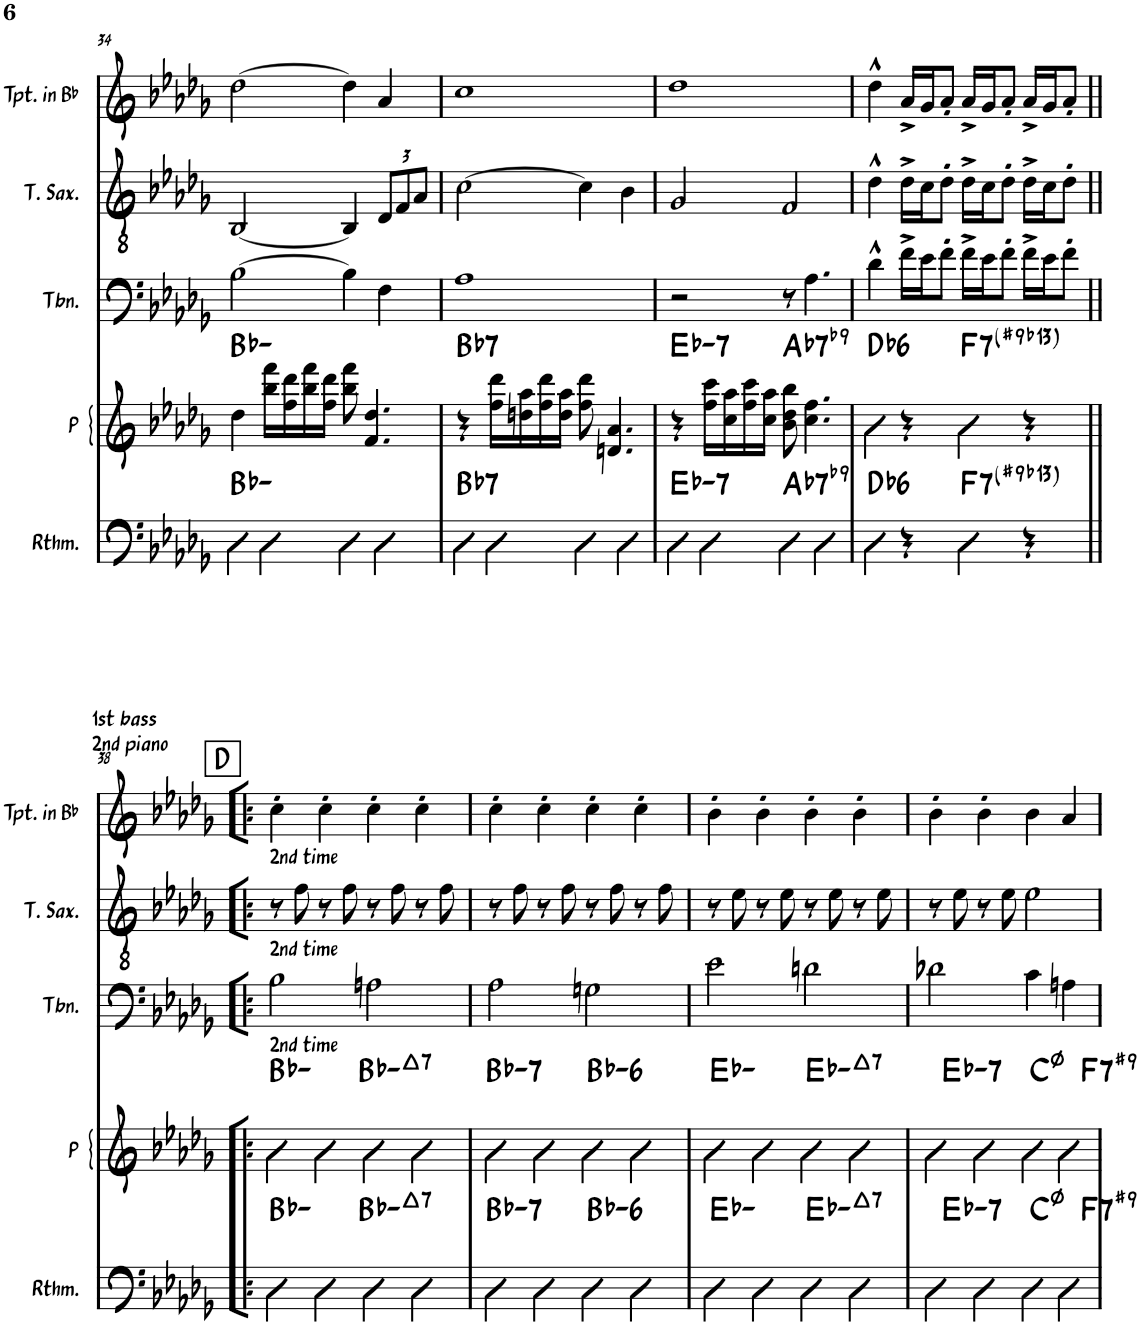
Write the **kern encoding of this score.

**kern	**kern	**harte	**kern	**harte	**kern	**kern	**kern
*part6	*part5	*part5	*part4	*part4	*part3	*part2	*part1
*staff6	*staff5	*	*staff4	*	*staff3	*staff2	*staff1
*I"4-Piece Drum Kit	*I"Rhythm	*	*I"Piano	*	*I"Trombone	*I"Tenor Saxophone	*I"Trumpet in Bb
*	*I'Rthm.	*	*I'P	*	*I'Tbn.	*I'T. Sax.	*I'Tpt. in Bb
!!LO:PB:g=z
*clefX	*clefF4	*	*clefG2	*	*clefF4	*clefGv2	*clefG2
*	*	*	*	*	*	*Trd8c14	*Trd1c2
*k[]	*k[b-e-a-d-g-]	*	*k[b-e-a-d-g-]	*	*k[b-e-a-d-g-]	*k[b-e-a-d-g-]	*k[b-e-a-d-g-]
*M4/4	*M4/4	*	*M4/4	*	*M4/4	*M4/4	*M4/4
=34	=34	=34	=34	=34	=34	=34	=34
1r	4D-\	Bb:min	4dd-\	Bb:min	[2B-\	[2BB-/	[2dd-\
.	4D-\	.	16bb-\ 16fff\LL	.	.	.	.
.	.	.	16ff\ 16ddd-\	.	.	.	.
.	.	.	16bb-\ 16fff\	.	.	.	.
.	.	.	16ff\ 16ddd-\JJ	.	.	.	.
.	4D-\	.	8bb-\ 8fff\	.	4B-\]	4BB-/]	4dd-\]
.	.	.	4.f/ 4.dd-/	.	.	.	.
*	*	*	*	*	*	*Xbrackettup	*
.	4D-\	.	.	.	4F\	12D-/L	4a-/
.	.	.	.	.	.	12F/	.
.	.	.	.	.	.	12A-/J	.
=35	=35	=35	=35	=35	=35	=35	=35
!	!	!LO:H:kt=7	!	!LO:H:kt=7	!	!	!
1r	4D-\	Bb:7	4r	Bb:7	1A-	[2c\	1cc
.	4D-\	.	16ff\ 16ddd-\LL	.	.	.	.
.	.	.	16ddn\ 16aa-\	.	.	.	.
.	.	.	16ff\ 16ddd-\	.	.	.	.
.	.	.	16dd\ 16aa-\JJ	.	.	.	.
.	4D-\	.	8ff\ 8ddd-\	.	.	4c\]	.
.	.	.	4.dn/ 4.a-/	.	.	.	.
.	4D-\	.	.	.	.	4B-\	.
=36	=36	=36	=36	=36	=36	=36	=36
!	!	!LO:H:kt=7	!	!LO:H:kt=7	!	!	!
1r	4D-\	Eb:min7	4r	Eb:min7	2r	2G-/	1dd-
.	4D-\	.	16ff\ 16ccc\LL	.	.	.	.
.	.	.	16cc\ 16aa-\	.	.	.	.
.	.	.	16ff\ 16ccc\	.	.	.	.
.	.	.	16cc\ 16aa-\JJ	.	.	.	.
!	!	!LO:H:kt=7	!	!LO:H:kt=7	!	!	!
.	4D-\	Ab:7(b9)	8b-\ 8dd-\ 8bb-\	Ab:7(b9)	8r	2F/	.
.	.	.	4.cc\ 4.ff\	.	4.A-\	.	.
.	4D-\	.	.	.	.	.	.
=37	=37	=37	=37	=37	=37	=37	=37
!	!	!LO:H:kt=6	!	!LO:H:kt=6	!	!	!
1r	4D-\	Db:maj6	4b-\	Db:maj6	4d-^^\	4d-^^\	4dd-^^\
.	4r	.	4r	.	16f^\LL	16d-^\LL	16a-^/LL
.	.	.	.	.	16e-\J	16c\J	16g-/J
.	.	.	.	.	8f'\J	8d-'\J	8a-'/J
!	!	!LO:H:kt=7	!	!LO:H:kt=7	!	!	!
.	4D-\	F:7(#9,b13)	4b-\	F:7(#9,b13)	16f^\LL	16d-^\LL	16a-^/LL
.	.	.	.	.	16e-\J	16c\J	16g-/J
.	.	.	.	.	8f'\J	8d-'\J	8a-'/J
.	4r	.	4r	.	16f^\LL	16d-^\LL	16a-^/LL
.	.	.	.	.	16e-\J	16c\J	16g-/J
.	.	.	.	.	8f'\J	8d-'\J	8a-'/J
!!LO:LB:g=z
!!LO:REH:place=s1:a:B:rj:fs=14:t=D
=38!|:	=38!|:	=38!|:	=38!|:	=38!|:	=38!|:	=38!|:	=38!|:
!	!	!	!	!	!	!	!LO:TX:a:t=1st bass
!	!	!	!	!	!	!	!LO:TX:a:t=2nd piano
!	!	!	!	!	!	!	!LO:TX:b:t=2nd time
!	!	!	!	!	!	!LO:TX:b:t=2nd time	!
!	!	!	!	!	!LO:TX:b:t=2nd time	!	!
1r	4D-\	Bb:min	4b-\	Bb:min	2B-\	8r	4cc'\
.	.	.	.	.	.	8f\	.
.	4D-\	.	4b-\	.	.	8r	4cc'\
.	.	.	.	.	.	8f\	.
!	!	!LO:H:kt=t7	!	!LO:H:kt=t7	!	!	!
.	4D-\	Bb:minmaj7	4b-\	Bb:minmaj7	2An\	8r	4cc'\
.	.	.	.	.	.	8f\	.
.	4D-\	.	4b-\	.	.	8r	4cc'\
.	.	.	.	.	.	8f\	.
=39	=39	=39	=39	=39	=39	=39	=39
!	!	!LO:H:kt=7	!	!LO:H:kt=7	!	!	!
1r	4D-\	Bb:min7	4b-\	Bb:min7	2A-\	8r	4cc'\
.	.	.	.	.	.	8f\	.
.	4D-\	.	4b-\	.	.	8r	4cc'\
.	.	.	.	.	.	8f\	.
!	!	!LO:H:kt=6	!	!LO:H:kt=6	!	!	!
.	4D-\	Bb:min6	4b-\	Bb:min6	2Gn\	8r	4cc'\
.	.	.	.	.	.	8f\	.
.	4D-\	.	4b-\	.	.	8r	4cc'\
.	.	.	.	.	.	8f\	.
=40	=40	=40	=40	=40	=40	=40	=40
1r	4D-\	Eb:min	4b-\	Eb:min	2e-\	8r	4b-'\
.	.	.	.	.	.	8e-\	.
.	4D-\	.	4b-\	.	.	8r	4b-'\
.	.	.	.	.	.	8e-\	.
!	!	!LO:H:kt=t7	!	!LO:H:kt=t7	!	!	!
.	4D-\	Eb:minmaj7	4b-\	Eb:minmaj7	2dn\	8r	4b-'\
.	.	.	.	.	.	8e-\	.
.	4D-\	.	4b-\	.	.	8r	4b-'\
.	.	.	.	.	.	8e-\	.
=41	=41	=41	=41	=41	=41	=41	=41
!	!	!LO:H:kt=7	!	!LO:H:kt=7	!	!	!
1r	4D-\	Eb:min7	4b-\	Eb:min7	2d-X\	8r	4b-'\
.	.	.	.	.	.	8e-\	.
.	4D-\	.	4b-\	.	.	8r	4b-'\
.	.	.	.	.	.	8e-\	.
.	4D-\	C:hdim7	4b-\	C:hdim7	4c\	2e-\	4b-\
!	!	!LO:H:kt=7	!	!LO:H:kt=7	!	!	!
.	4D-\	F:7(#9)	4b-\	F:7(#9)	4An\	.	4a-/
=	=	=	=	=	=	=	=
*-	*-	*-	*-	*-	*-	*-	*-
